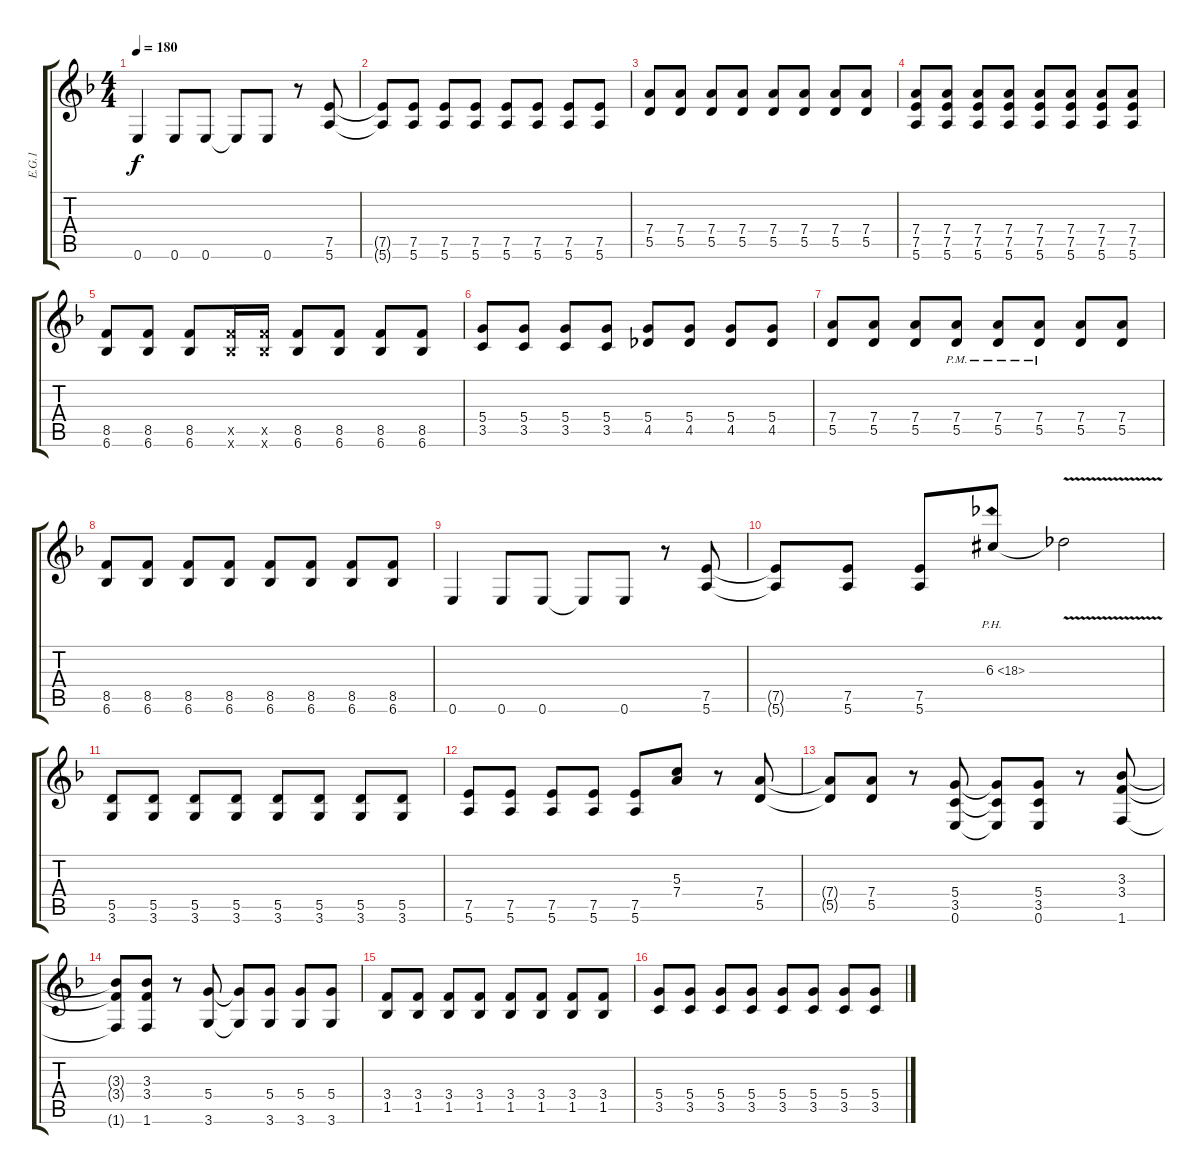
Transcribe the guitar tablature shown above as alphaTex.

\track ("E.G.1" "E.G.1") {instrument distortionguitar}
\staff {score tabs}
\tuning (E4 B3 G3 D3 A2 E2) {hide}
\ts (4 4)
\tempo 180
\clef g2
\ks f
0.6.4{dy f} 0.6.8 0.6.8 0.6{t}.8 0.6.8 r.8 (7.5 5.6).8 |
(7.5{t} 5.6{t}).8 (7.5 5.6).8 (7.5 5.6).8 (7.5 5.6).8 (7.5 5.6).8 (7.5 5.6).8 (7.5 5.6).8 (7.5 5.6).8 |
(7.4 5.5).8 (7.4 5.5).8 (7.4 5.5).8 (7.4 5.5).8 (7.4 5.5).8 (7.4 5.5).8 (7.4 5.5).8 (7.4 5.5).8 |
(7.4 7.5 5.6).8 (7.4 7.5 5.6).8 (7.4 7.5 5.6).8 (7.4 7.5 5.6).8 (7.4 7.5 5.6).8 (7.4 7.5 5.6).8 (7.4 7.5 5.6).8 (7.4 7.5 5.6).8 |
(8.5 6.6).8 (8.5 6.6).8 (8.5 6.6).8 (8.5{x} 6.6{x}).16 (8.5{x} 6.6{x}).16 (8.5 6.6).8 (8.5 6.6).8 (8.5 6.6).8 (8.5 6.6).8 |
(5.4 3.5).8 (5.4 3.5).8 (5.4 3.5).8 (5.4 3.5).8 (5.4 4.5).8 (5.4 4.5).8 (5.4 4.5).8 (5.4 4.5).8 |
(7.4 5.5).8 (7.4 5.5).8 (7.4 5.5).8 (7.4{pm} 5.5{pm}).8 (7.4{pm} 5.5{pm}).8 (7.4{pm} 5.5{pm}).8 (7.4 5.5).8 (7.4 5.5).8 |
(8.5 6.6).8 (8.5 6.6).8 (8.5 6.6).8 (8.5 6.6).8 (8.5 6.6).8 (8.5 6.6).8 (8.5 6.6).8 (8.5 6.6).8 |
0.6.4 0.6.8 0.6.8 0.6{t}.8 0.6.8 r.8 (7.5 5.6).8 |
(7.5{t} 5.6{t}).8 (7.5 5.6).8 (7.5 5.6).8 6.3{ph 12 acc #}.8 6.3{v t}.2 |
(5.5 3.6).8 (5.5 3.6).8 (5.5 3.6).8 (5.5 3.6).8 (5.5 3.6).8 (5.5 3.6).8 (5.5 3.6).8 (5.5 3.6).8 |
(7.5 5.6).8 (7.5 5.6).8 (7.5 5.6).8 (7.5 5.6).8 (7.5 5.6).8 (5.3 7.4).8 r.8 (7.4 5.5).8 |
(7.4{t} 5.5{t}).8 (7.4 5.5).8 r.8 (5.4 3.5 0.6).8 (5.4{t} 3.5{t} 0.6{t}).8 (5.4 3.5 0.6).8 r.8 (3.3 3.4 1.6).8 |
(3.3{t} 3.4{t} 1.6{t}).8 (3.3 3.4 1.6).8 r.8 (5.4 3.6).8 (5.4{t} 3.6{t}).8 (5.4 3.6).8 (5.4 3.6).8 (5.4 3.6).8 |
(3.4 1.5).8 (3.4 1.5).8 (3.4 1.5).8 (3.4 1.5).8 (3.4 1.5).8 (3.4 1.5).8 (3.4 1.5).8 (3.4 1.5).8 |
(5.4 3.5).8 (5.4 3.5).8 (5.4 3.5).8 (5.4 3.5).8 (5.4 3.5).8 (5.4 3.5).8 (5.4 3.5).8 (5.4 3.5).8
